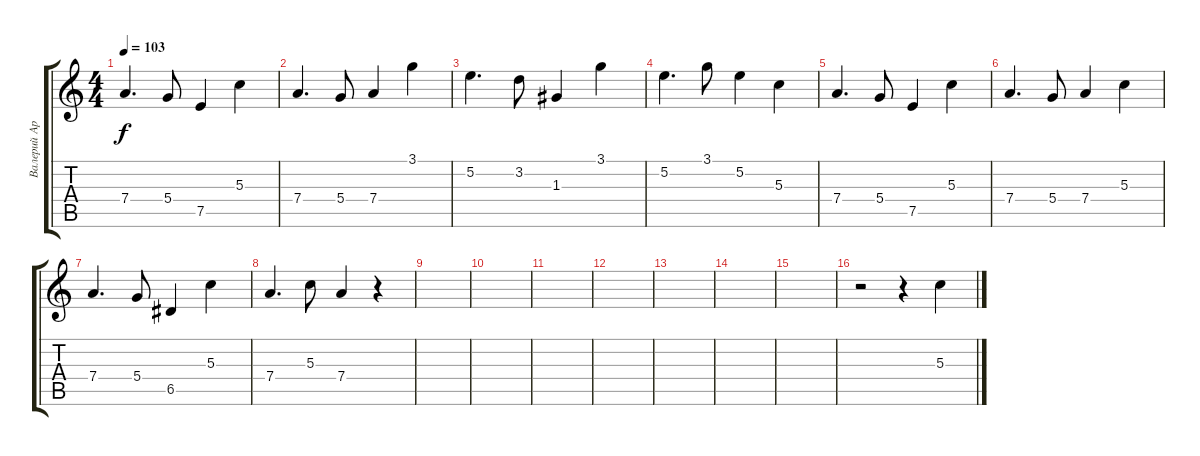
\track ("Валерий Аркадин" "Валерий Ар") {instrument electricguitarjazz}
\staff {score tabs}
\tuning (E4 B3 G3 D3 A2 E2) {hide}
\ts (4 4)
\tempo 103
\clef g2
\ks c
7.4.4{d dy f} 5.4.8 7.5.4 5.3.4 |
7.4.4{d} 5.4.8 7.4.4 3.1.4 |
5.2.4{d} 3.2.8 1.3.4 3.1.4 |
5.2.4{d} 3.1.8 5.2.4 5.3.4 |
7.4.4{d} 5.4.8 7.5.4 5.3.4 |
7.4.4{d} 5.4.8 7.4.4 5.3.4 |
7.4.4{d} 5.4.8 6.5.4 5.3.4 |
7.4.4{d} 5.3.8 7.4.4 r.4 |
|
|
|
|
|
|
|
r.2 r.4 5.3.4
